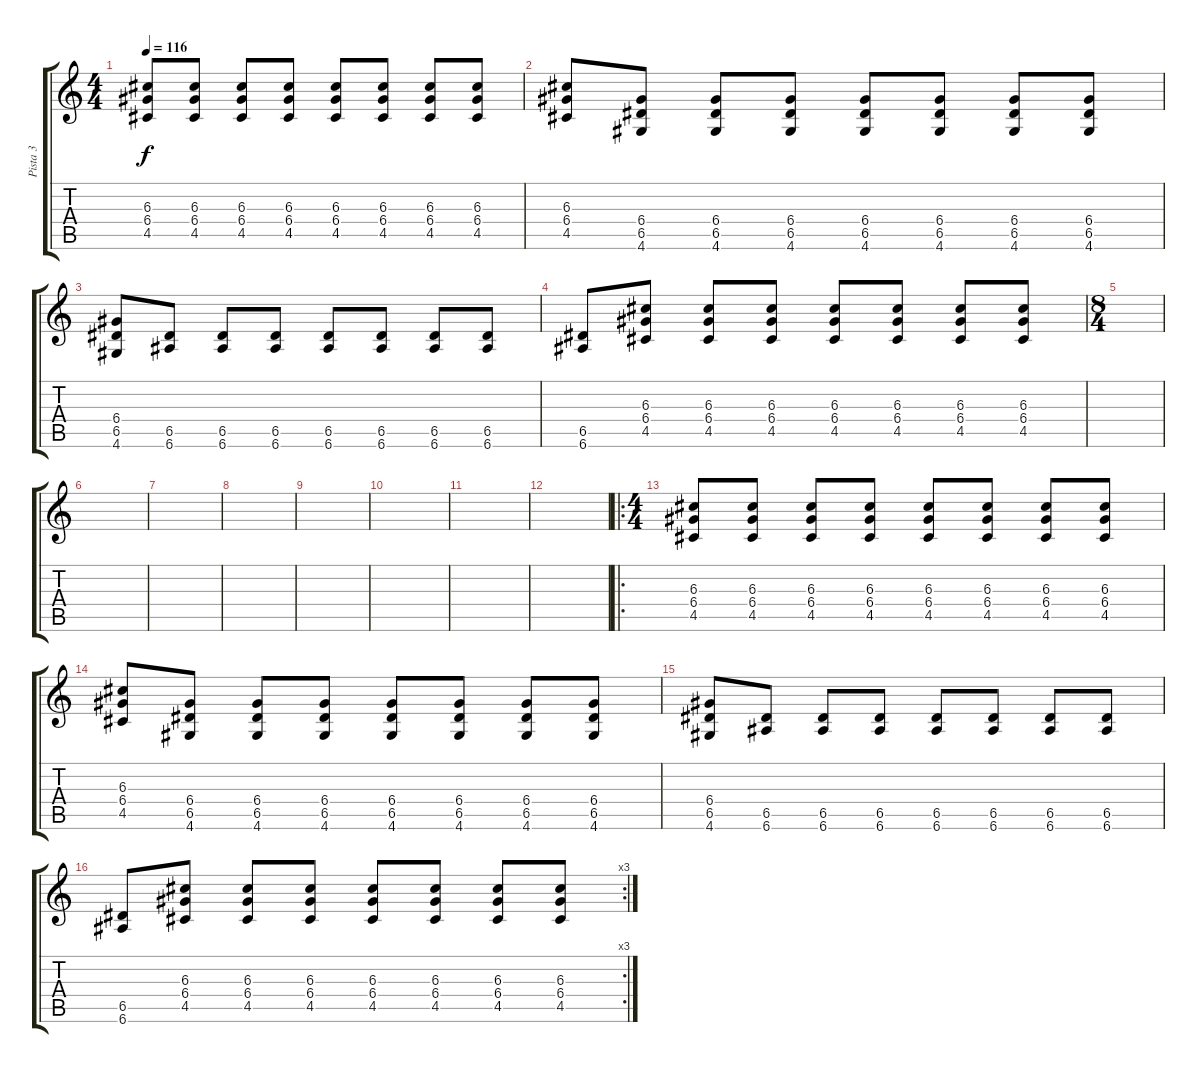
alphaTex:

\track ("Pista 3" "Pista 3") {instrument distortionguitar}
\staff {score tabs}
\tuning (E4 B3 G3 D3 A2 E2) {hide}
\ts (4 4)
\tempo 116
\clef g2
\ks c
(6.3 6.4 4.5).8{dy f} (6.3 6.4 4.5).8 (6.3 6.4 4.5).8 (6.3 6.4 4.5).8 (6.3 6.4 4.5).8 (6.3 6.4 4.5).8 (6.3 6.4 4.5).8 (6.3 6.4 4.5).8 |
(6.3 6.4 4.5).8 (6.4 6.5 4.6).8 (6.4 6.5 4.6).8 (6.4 6.5 4.6).8 (6.4 6.5 4.6).8 (6.4 6.5 4.6).8 (6.4 6.5 4.6).8 (6.4 6.5 4.6).8 |
(6.4 6.5 4.6).8 (6.5 6.6).8 (6.5 6.6).8 (6.5 6.6).8 (6.5 6.6).8 (6.5 6.6).8 (6.5 6.6).8 (6.5 6.6).8 |
(6.5 6.6).8 (6.3 6.4 4.5).8 (6.3 6.4 4.5).8 (6.3 6.4 4.5).8 (6.3 6.4 4.5).8 (6.3 6.4 4.5).8 (6.3 6.4 4.5).8 (6.3 6.4 4.5).8 |
\ts (8 4)
|
|
|
|
|
|
|
|
\ro
\ts (4 4)
(6.3 6.4 4.5).8 (6.3 6.4 4.5).8 (6.3 6.4 4.5).8 (6.3 6.4 4.5).8 (6.3 6.4 4.5).8 (6.3 6.4 4.5).8 (6.3 6.4 4.5).8 (6.3 6.4 4.5).8 |
(6.3 6.4 4.5).8 (6.4 6.5 4.6).8 (6.4 6.5 4.6).8 (6.4 6.5 4.6).8 (6.4 6.5 4.6).8 (6.4 6.5 4.6).8 (6.4 6.5 4.6).8 (6.4 6.5 4.6).8 |
(6.4 6.5 4.6).8 (6.5 6.6).8 (6.5 6.6).8 (6.5 6.6).8 (6.5 6.6).8 (6.5 6.6).8 (6.5 6.6).8 (6.5 6.6).8 |
\rc 3
(6.5 6.6).8 (6.3 6.4 4.5).8 (6.3 6.4 4.5).8 (6.3 6.4 4.5).8 (6.3 6.4 4.5).8 (6.3 6.4 4.5).8 (6.3 6.4 4.5).8 (6.3 6.4 4.5).8
